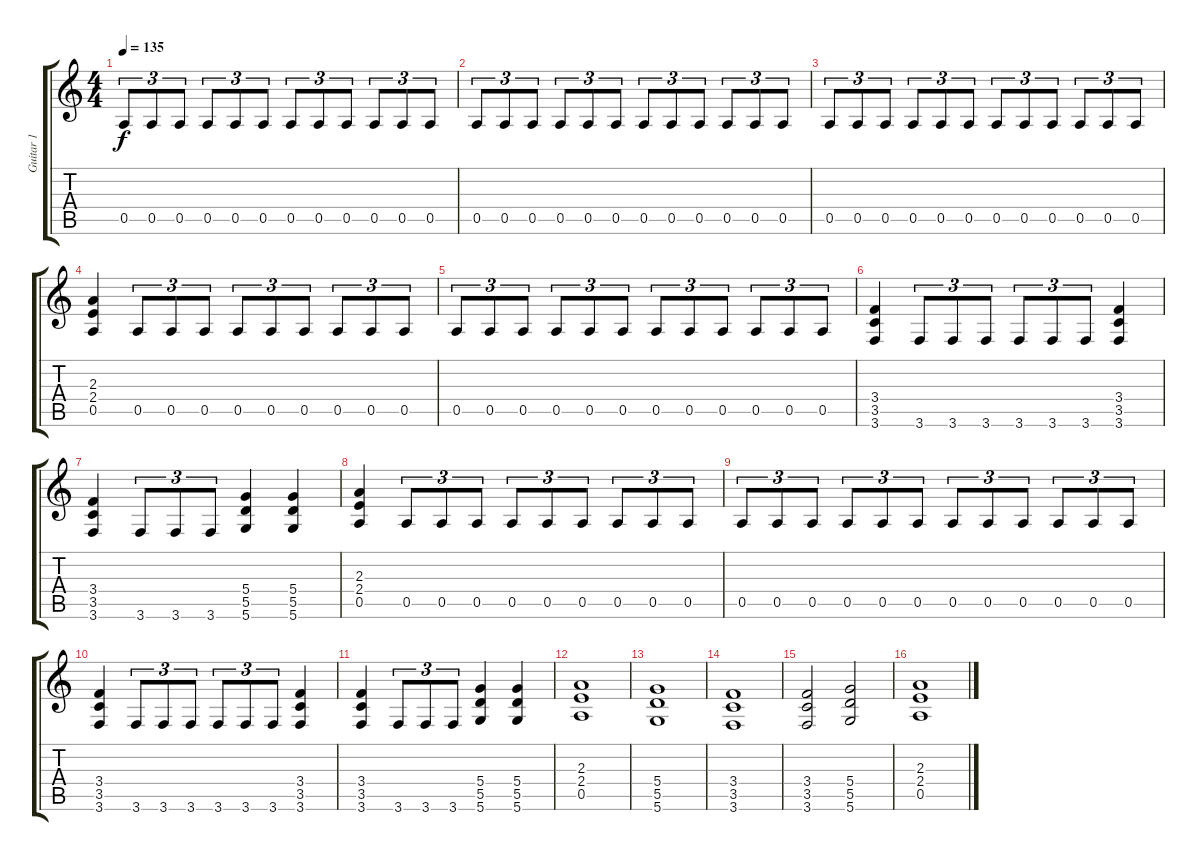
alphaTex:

\track ("Guitar 1" "Guitar 1") {instrument distortionguitar}
\staff {score tabs}
\tuning (E4 B3 G3 D3 A2 D2) {hide}
\ts (4 4)
\tempo 135
\clef g2
\ks c
0.5.8{tu (3 2) dy f} 0.5.8{tu (3 2)} 0.5.8{tu (3 2)} 0.5.8{tu (3 2)} 0.5.8{tu (3 2)} 0.5.8{tu (3 2)} 0.5.8{tu (3 2)} 0.5.8{tu (3 2)} 0.5.8{tu (3 2)} 0.5.8{tu (3 2)} 0.5.8{tu (3 2)} 0.5.8{tu (3 2)} |
0.5.8{tu (3 2)} 0.5.8{tu (3 2)} 0.5.8{tu (3 2)} 0.5.8{tu (3 2)} 0.5.8{tu (3 2)} 0.5.8{tu (3 2)} 0.5.8{tu (3 2)} 0.5.8{tu (3 2)} 0.5.8{tu (3 2)} 0.5.8{tu (3 2)} 0.5.8{tu (3 2)} 0.5.8{tu (3 2)} |
0.5.8{tu (3 2)} 0.5.8{tu (3 2)} 0.5.8{tu (3 2)} 0.5.8{tu (3 2)} 0.5.8{tu (3 2)} 0.5.8{tu (3 2)} 0.5.8{tu (3 2)} 0.5.8{tu (3 2)} 0.5.8{tu (3 2)} 0.5.8{tu (3 2)} 0.5.8{tu (3 2)} 0.5.8{tu (3 2)} |
(2.3 2.4 0.5).4 0.5.8{tu (3 2)} 0.5.8{tu (3 2)} 0.5.8{tu (3 2)} 0.5.8{tu (3 2)} 0.5.8{tu (3 2)} 0.5.8{tu (3 2)} 0.5.8{tu (3 2)} 0.5.8{tu (3 2)} 0.5.8{tu (3 2)} |
0.5.8{tu (3 2)} 0.5.8{tu (3 2)} 0.5.8{tu (3 2)} 0.5.8{tu (3 2)} 0.5.8{tu (3 2)} 0.5.8{tu (3 2)} 0.5.8{tu (3 2)} 0.5.8{tu (3 2)} 0.5.8{tu (3 2)} 0.5.8{tu (3 2)} 0.5.8{tu (3 2)} 0.5.8{tu (3 2)} |
(3.4 3.5 3.6).4 3.6.8{tu (3 2)} 3.6.8{tu (3 2)} 3.6.8{tu (3 2)} 3.6.8{tu (3 2)} 3.6.8{tu (3 2)} 3.6.8{tu (3 2)} (3.4 3.5 3.6).4 |
(3.4 3.5 3.6).4 3.6.8{tu (3 2)} 3.6.8{tu (3 2)} 3.6.8{tu (3 2)} (5.4 5.5 5.6).4 (5.4 5.5 5.6).4 |
(2.3 2.4 0.5).4 0.5.8{tu (3 2)} 0.5.8{tu (3 2)} 0.5.8{tu (3 2)} 0.5.8{tu (3 2)} 0.5.8{tu (3 2)} 0.5.8{tu (3 2)} 0.5.8{tu (3 2)} 0.5.8{tu (3 2)} 0.5.8{tu (3 2)} |
0.5.8{tu (3 2)} 0.5.8{tu (3 2)} 0.5.8{tu (3 2)} 0.5.8{tu (3 2)} 0.5.8{tu (3 2)} 0.5.8{tu (3 2)} 0.5.8{tu (3 2)} 0.5.8{tu (3 2)} 0.5.8{tu (3 2)} 0.5.8{tu (3 2)} 0.5.8{tu (3 2)} 0.5.8{tu (3 2)} |
(3.4 3.5 3.6).4 3.6.8{tu (3 2)} 3.6.8{tu (3 2)} 3.6.8{tu (3 2)} 3.6.8{tu (3 2)} 3.6.8{tu (3 2)} 3.6.8{tu (3 2)} (3.4 3.5 3.6).4 |
(3.4 3.5 3.6).4 3.6.8{tu (3 2)} 3.6.8{tu (3 2)} 3.6.8{tu (3 2)} (5.4 5.5 5.6).4 (5.4 5.5 5.6).4 |
(2.3 2.4 0.5).1 |
(5.4 5.5 5.6).1 |
(3.4 3.5 3.6).1 |
(3.4 3.5 3.6).2 (5.4 5.5 5.6).2 |
(2.3 2.4 0.5).1
